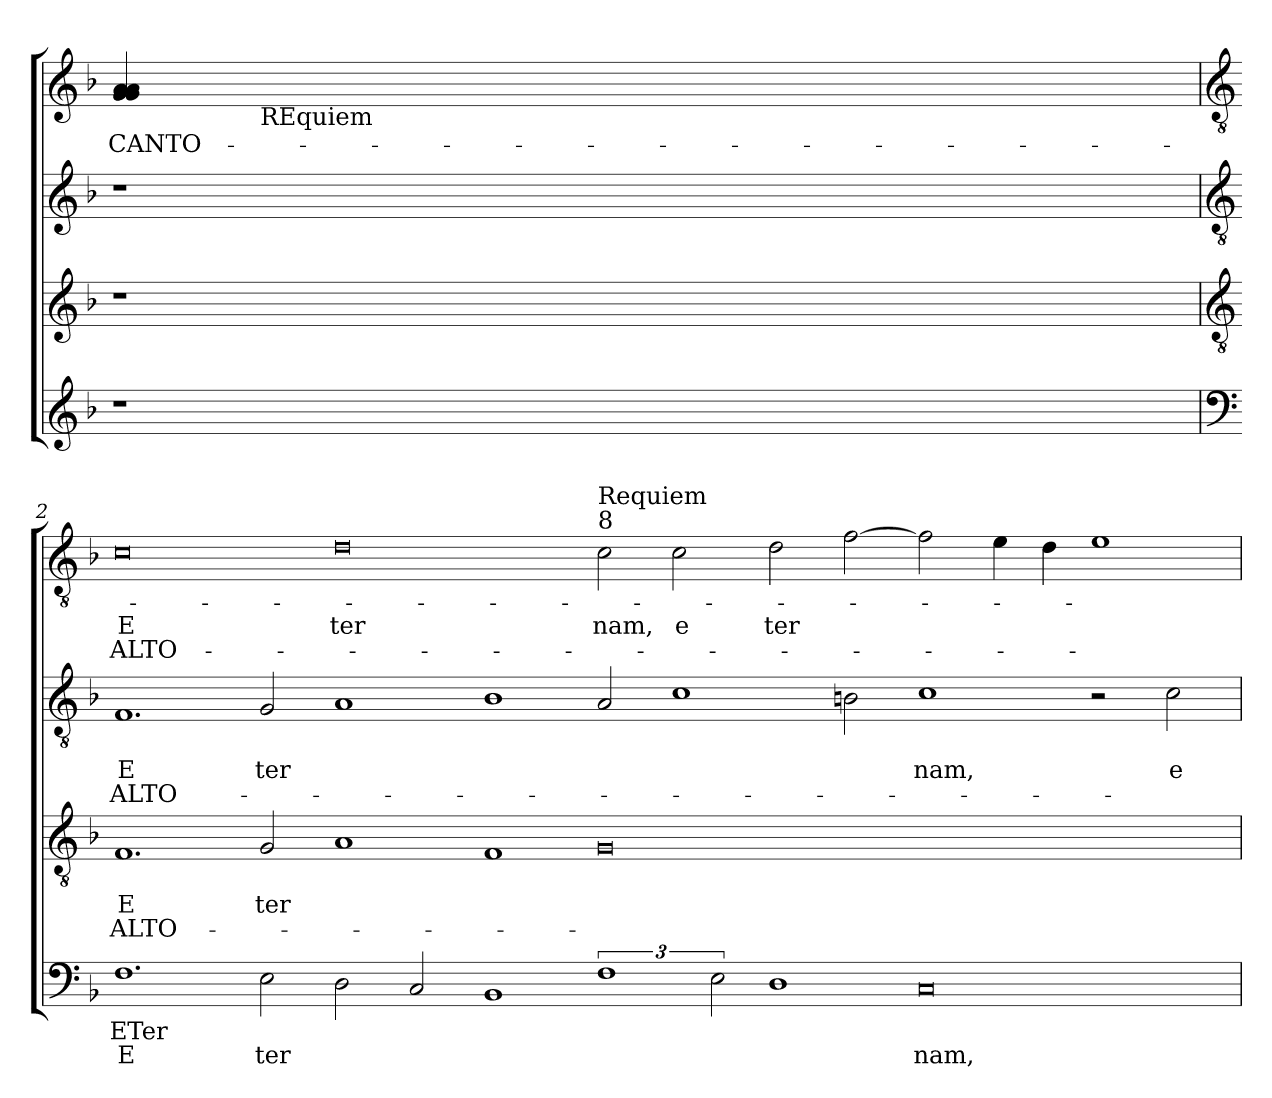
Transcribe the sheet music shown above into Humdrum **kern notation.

**kern	**text	**text	**kern	**text	**text	**text	**kern	**text	**text	**text	**kern	**text	**text	**text
*part4	*part4	*part4	*part3	*part3	*part3	*part3	*part2	*part2	*part2	*part2	*part1	*part1	*part1	*part1
*staff4	*staff4	*staff4	*staff3	*staff3	*staff3	*staff3	*staff2	*staff2	*staff2	*staff2	*staff1	*staff1	*staff1	*staff1
!!LO:PB:g=z
*clefG2	*	*	*clefG2	*	*	*	*clefG2	*	*	*	*clefG2	*	*	*
*k[b-]	*	*	*k[b-]	*	*	*	*k[b-]	*	*	*	*k[b-]	*	*	*
*F:	*	*	*F:	*	*	*	*F:	*	*	*	*F:	*	*	*
=1	=1	=1	=1	=1	=1	=1	=1	=1	=1	=1	=1	=1	=1	=1
!	!	!	!	!	!	!	!	!	!	!	!LO:N:n=1:head=solid	!	!	!
!	!	!	!	!	!	!	!	!	!	!	!LO:N:n=2:head=solid	!	!	!
!	!	!	!	!	!	!	!	!	!	!	!LO:N:n=3:head=solid	!	!	!
!	!	!	!	!	!	!	!	!	!	!	!LO:N:n=4:head=solid	!	!	!
!	!	!	!	!	!	!	!	!	!	!	!LO:N:n=5:head=solid	!LO:LY:b:rj	!	!
*	*	*	*	*	*	*	*	*	*	*	*^	*	*	*
1r	.	.	1r	.	.	.	1r	.	.	.	4g/ 4g/ 4g/ 4a/ 4a/	16ryy	CANTO-	.	.
!	!	!	!	!	!	!	!	!	!	!	!	!LO:TX:b:t=REquiem	!	!	!
.	.	.	.	.	.	.	.	.	.	.	.	2...ryy	.	.	.
.	.	.	.	.	.	.	.	.	.	.	2.ryy	.	.	.	.
*	*	*	*	*	*	*	*	*	*	*	*v	*v	*	*	*
!!LO:LB:g=z
=2	=2	=2	=2	=2	=2	=2	=2	=2	=2	=2	=2	=2	=2	=2
*clefF4	*	*	*clefGv2	*	*	*	*clefGv2	*	*	*	*clefGv2	*	*	*
*	*	*	*	*	*	*	*	*	*	*	*^	*	*	*
!	!LO:LY:b:rj	!LO:LY:b:rj	!	!	!LO:LY:b:rj	!LO:LY:b:rj	!	!	!LO:LY:b:rj	!LO:LY:b:rj	!	!	!	!LO:LY:b:rj	!LO:LY:b:rj
*	*	*	*	*	*	*	*	*	*	*	*v	*v	*	*	*
1.F	ETer	E	1.F	.	E	ALTO-	1.F	.	E	ALTO-	0c	.	E	ALTO-
!	!	!LO:LY:b	!	!	!LO:LY:b	!	!	!	!LO:LY:b	!	!	!	!	!
2E\	.	ter	2G/	.	ter	.	2G/	.	ter	.	.	.	.	.
!	!	!	!	!	!	!	!	!	!	!	!	!	!LO:LY:b	!
2D\	.	.	1A	.	.	.	1A	.	.	.	0d	.	ter	.
2C/	.	.	.	.	.	.	.	.	.	.	.	.	.	.
1BB-	.	.	1F	.	.	.	1B-	.	.	.	.	.	.	.
!	!	!	!	!	!	!	!	!	!	!	!LO:TX:a:t=8	!	!	!
!	!	!	!	!	!	!	!	!	!	!	!LO:TX:a:t=Requiem	!	!	!
!	!	!	!	!	!	!	!	!	!	!	!	!	!LO:LY:b	!
3%2F	.	.	0G	.	.	.	2A/	.	.	.	2c\	.	nam,	.
!	!	!	!	!	!	!	!	!	!	!	!	!	!LO:LY:b	!
.	.	.	.	.	.	.	1c	.	.	.	2c\	.	e	.
3E\	.	.	.	.	.	.	.	.	.	.	.	.	.	.
!	!	!	!	!	!	!	!	!	!	!	!	!	!LO:LY:b	!
1D	.	.	.	.	.	.	.	.	.	.	2d\	.	ter	.
.	.	.	.	.	.	.	2B\	.	.	.	[>2f\	.	.	.
!	!	!LO:LY:b	!	!	!	!	!	!	!LO:LY:b	!	!	!	!	!
0C	.	nam,	0ryy	.	.	.	1c	.	nam,	.	2f\]	.	.	.
.	.	.	.	.	.	.	.	.	.	.	4e\	.	.	.
.	.	.	.	.	.	.	.	.	.	.	4d\	.	.	.
.	.	.	.	.	.	.	2r	.	.	.	1e	.	.	.
!	!	!	!	!	!	!	!	!	!LO:LY:b	!	!	!	!	!
.	.	.	.	.	.	.	2c\	.	e	.	.	.	.	.
=	=	=	=	=	=	=	=	=	=	=	=	=	=	=
*-	*-	*-	*-	*-	*-	*-	*-	*-	*-	*-	*-	*-	*-	*-
